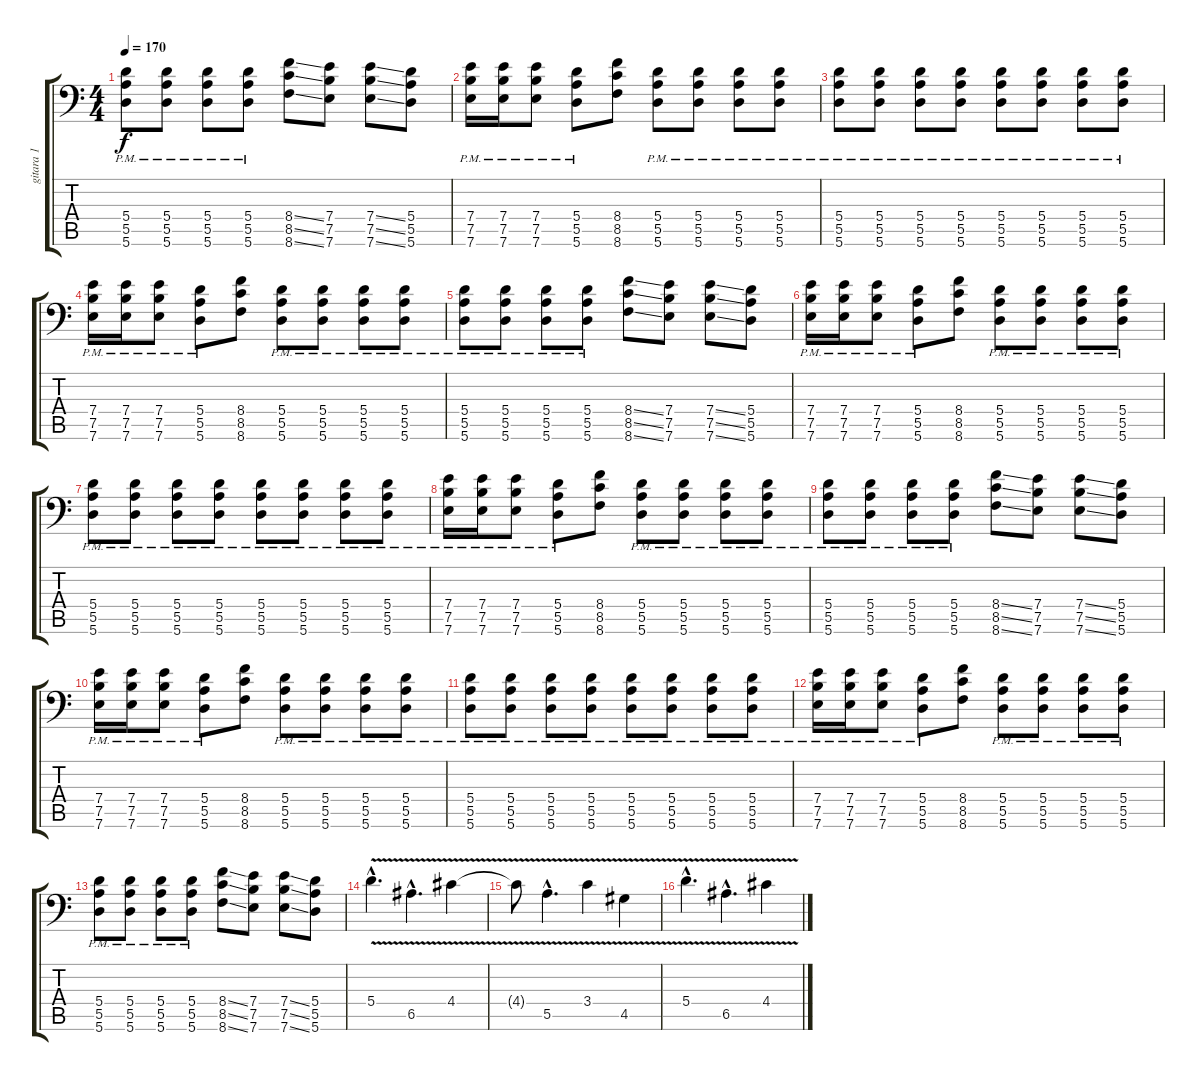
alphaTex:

\track ("gitara 1" "gitara 1") {instrument distortionguitar}
\staff {score tabs}
\tuning (B3 Gb3 D3 A2 E2 A1) {hide}
\ts (4 4)
\tempo 170
\clef f4
\ks c
(5.4{pm} 5.5{pm} 5.6{pm}).8{dy f} (5.4{pm} 5.5{pm} 5.6{pm}).8 (5.4{pm} 5.5{pm} 5.6{pm}).8 (5.4{pm} 5.5{pm} 5.6{pm}).8 (8.4{ss} 8.5{ss} 8.6{ss}).8 (7.4 7.5 7.6).8 (7.4{ss} 7.5{ss} 7.6{ss}).8 (5.4 5.5 5.6).8 |
(7.4{pm} 7.5{pm} 7.6{pm}).16 (7.4{pm} 7.5{pm} 7.6{pm}).16 (7.4{pm} 7.5{pm} 7.6{pm}).8 (5.4{pm} 5.5{pm} 5.6{pm}).8 (8.4 8.5 8.6).8 (5.4{pm} 5.5{pm} 5.6{pm}).8 (5.4{pm} 5.5{pm} 5.6{pm}).8 (5.4{pm} 5.5{pm} 5.6{pm}).8 (5.4{pm} 5.5{pm} 5.6{pm}).8 |
(5.4{pm} 5.5{pm} 5.6{pm}).8 (5.4{pm} 5.5{pm} 5.6{pm}).8 (5.4{pm} 5.5{pm} 5.6{pm}).8 (5.4{pm} 5.5{pm} 5.6{pm}).8 (5.4{pm} 5.5{pm} 5.6{pm}).8 (5.4{pm} 5.5{pm} 5.6{pm}).8 (5.4{pm} 5.5{pm} 5.6{pm}).8 (5.4{pm} 5.5{pm} 5.6{pm}).8 |
(7.4{pm} 7.5{pm} 7.6{pm}).16 (7.4{pm} 7.5{pm} 7.6{pm}).16 (7.4{pm} 7.5{pm} 7.6{pm}).8 (5.4{pm} 5.5{pm} 5.6{pm}).8 (8.4 8.5 8.6).8 (5.4{pm} 5.5{pm} 5.6{pm}).8 (5.4{pm} 5.5{pm} 5.6{pm}).8 (5.4{pm} 5.5{pm} 5.6{pm}).8 (5.4{pm} 5.5{pm} 5.6{pm}).8 |
(5.4{pm} 5.5{pm} 5.6{pm}).8 (5.4{pm} 5.5{pm} 5.6{pm}).8 (5.4{pm} 5.5{pm} 5.6{pm}).8 (5.4{pm} 5.5{pm} 5.6{pm}).8 (8.4{ss} 8.5{ss} 8.6{ss}).8 (7.4 7.5 7.6).8 (7.4{ss} 7.5{ss} 7.6{ss}).8 (5.4 5.5 5.6).8 |
(7.4{pm} 7.5{pm} 7.6{pm}).16 (7.4{pm} 7.5{pm} 7.6{pm}).16 (7.4{pm} 7.5{pm} 7.6{pm}).8 (5.4{pm} 5.5{pm} 5.6{pm}).8 (8.4 8.5 8.6).8 (5.4{pm} 5.5{pm} 5.6{pm}).8 (5.4{pm} 5.5{pm} 5.6{pm}).8 (5.4{pm} 5.5{pm} 5.6{pm}).8 (5.4{pm} 5.5{pm} 5.6{pm}).8 |
(5.4{pm} 5.5{pm} 5.6{pm}).8 (5.4{pm} 5.5{pm} 5.6{pm}).8 (5.4{pm} 5.5{pm} 5.6{pm}).8 (5.4{pm} 5.5{pm} 5.6{pm}).8 (5.4{pm} 5.5{pm} 5.6{pm}).8 (5.4{pm} 5.5{pm} 5.6{pm}).8 (5.4{pm} 5.5{pm} 5.6{pm}).8 (5.4{pm} 5.5{pm} 5.6{pm}).8 |
(7.4{pm} 7.5{pm} 7.6{pm}).16 (7.4{pm} 7.5{pm} 7.6{pm}).16 (7.4{pm} 7.5{pm} 7.6{pm}).8 (5.4{pm} 5.5{pm} 5.6{pm}).8 (8.4 8.5 8.6).8 (5.4{pm} 5.5{pm} 5.6{pm}).8 (5.4{pm} 5.5{pm} 5.6{pm}).8 (5.4{pm} 5.5{pm} 5.6{pm}).8 (5.4{pm} 5.5{pm} 5.6{pm}).8 |
(5.4{pm} 5.5{pm} 5.6{pm}).8 (5.4{pm} 5.5{pm} 5.6{pm}).8 (5.4{pm} 5.5{pm} 5.6{pm}).8 (5.4{pm} 5.5{pm} 5.6{pm}).8 (8.4{ss} 8.5{ss} 8.6{ss}).8 (7.4 7.5 7.6).8 (7.4{ss} 7.5{ss} 7.6{ss}).8 (5.4 5.5 5.6).8 |
(7.4{pm} 7.5{pm} 7.6{pm}).16 (7.4{pm} 7.5{pm} 7.6{pm}).16 (7.4{pm} 7.5{pm} 7.6{pm}).8 (5.4{pm} 5.5{pm} 5.6{pm}).8 (8.4 8.5 8.6).8 (5.4{pm} 5.5{pm} 5.6{pm}).8 (5.4{pm} 5.5{pm} 5.6{pm}).8 (5.4{pm} 5.5{pm} 5.6{pm}).8 (5.4{pm} 5.5{pm} 5.6{pm}).8 |
(5.4{pm} 5.5{pm} 5.6{pm}).8 (5.4{pm} 5.5{pm} 5.6{pm}).8 (5.4{pm} 5.5{pm} 5.6{pm}).8 (5.4{pm} 5.5{pm} 5.6{pm}).8 (5.4{pm} 5.5{pm} 5.6{pm}).8 (5.4{pm} 5.5{pm} 5.6{pm}).8 (5.4{pm} 5.5{pm} 5.6{pm}).8 (5.4{pm} 5.5{pm} 5.6{pm}).8 |
(7.4{pm} 7.5{pm} 7.6{pm}).16 (7.4{pm} 7.5{pm} 7.6{pm}).16 (7.4{pm} 7.5{pm} 7.6{pm}).8 (5.4{pm} 5.5{pm} 5.6{pm}).8 (8.4 8.5 8.6).8 (5.4{pm} 5.5{pm} 5.6{pm}).8 (5.4{pm} 5.5{pm} 5.6{pm}).8 (5.4{pm} 5.5{pm} 5.6{pm}).8 (5.4{pm} 5.5{pm} 5.6{pm}).8 |
(5.4{pm} 5.5{pm} 5.6{pm}).8 (5.4{pm} 5.5{pm} 5.6{pm}).8 (5.4{pm} 5.5{pm} 5.6{pm}).8 (5.4{pm} 5.5{pm} 5.6{pm}).8 (8.4{ss} 8.5{ss} 8.6{ss}).8 (7.4 7.5 7.6).8 (7.4{ss} 7.5{ss} 7.6{ss}).8 (5.4 5.5 5.6).8 |
5.4{v hac}.4{d} 6.5{v hac}.4{d} 4.4{v}.4 |
4.4{t}.8 5.5{v hac}.4{d} 3.4{v}.4 4.5{v}.4 |
5.4{v hac}.4{d} 6.5{v hac}.4{d} 4.4{v}.4
